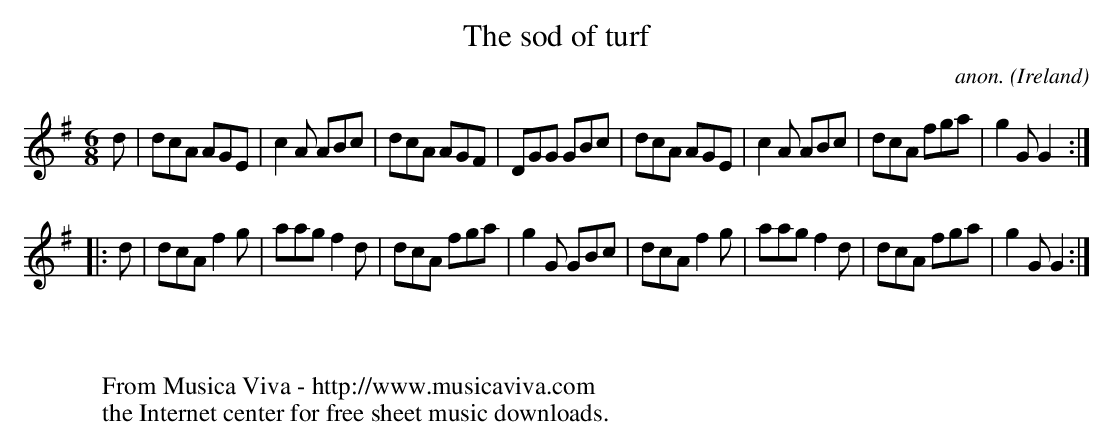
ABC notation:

X:1
T:The sod of turf
C:anon.
O:Ireland
M:6/8
L:1/8
K:G
d|dcA AGE|c2A ABc|dcA AGF|DGG GBc|dcA AGE|c2A ABc|dcA fga|g2G G2:|
|:d|dcA f2g|aag f2d|dcA fga|g2G GBc|dcA f2g|aag f2d|dcA fga|g2G G2:|
W:
W:
W:  From Musica Viva - http://www.musicaviva.com
W:  the Internet center for free sheet music downloads.
